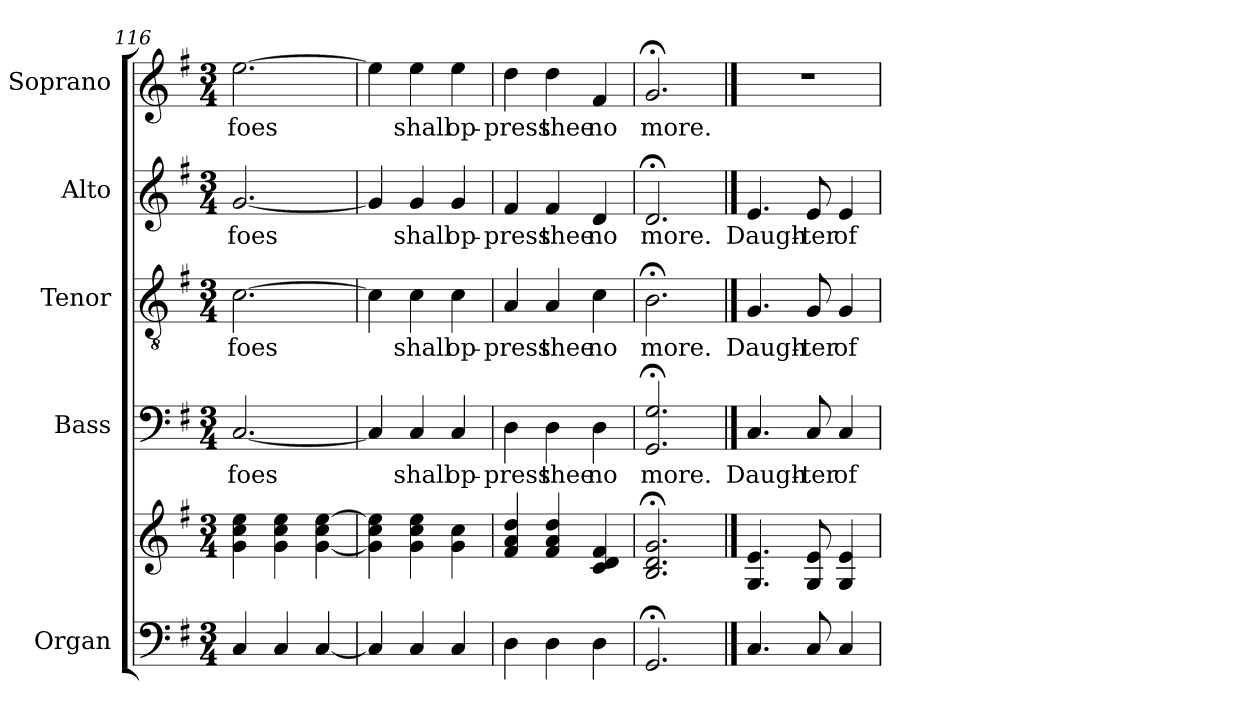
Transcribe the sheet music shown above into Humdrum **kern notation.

**kern	**kern	**kern	**text	**kern	**text	**kern	**text	**kern	**text
*part5	*part5	*part4	*part4	*part3	*part3	*part2	*part2	*part1	*part1
*staff6	*staff5	*staff4	*staff4	*staff3	*staff3	*staff2	*staff2	*staff1	*staff1
*I"Organ	*	*I"Bass	*	*I"Tenor	*	*I"Alto	*	*I"Soprano	*
*I'Org.	*	*I'B.	*	*I'T.	*	*I'A.	*	*I'S.	*
*clefF4	*clefG2	*clefF4	*	*clefGv2	*	*clefG2	*	*clefG2	*
*	*	*	*	*ITrd7c12	*	*	*	*	*
*k[f#]	*k[f#]	*k[f#]	*	*k[f#]	*	*k[f#]	*	*k[f#]	*
*G:	*G:	*G:	*	*G:	*	*G:	*	*G:	*
*M3/4	*M3/4	*M3/4	*	*M3/4	*	*M3/4	*	*M3/4	*
=116	=116	=116	=116	=116	=116	=116	=116	=116	=116
!	!	!	!LO:LY:b:color=#000000	!	!	!	!	!	!
!	!	!	!	!	!LO:LY:b:color=#000000	!	!	!	!
!	!	!	!	!	!	!	!LO:LY:b:color=#000000	!	!
!	!	!	!	!	!	!	!	!	!LO:LY:b:color=#000000
4Ci/	4gi\ 4cci 4eei	[<2.Ci/	foes	[>2.Ci\	foes	[<2.gi/	foes	[>2.eei\	foes
4Ci/	4gi\ 4cci 4eei	.	.	.	.	.	.	.	.
[<4Ci/	[<4gi\ 4cci [>4eei	.	.	.	.	.	.	.	.
=117	=117	=117	=117	=117	=117	=117	=117	=117	=117
4Ci/]	4gi\] 4cci 4eei]	4Ci/]	.	4Ci\]	.	4gi/]	.	4eei\]	.
!	!	!	!LO:LY:b:color=#000000	!	!	!	!	!	!
!	!	!	!	!	!LO:LY:b:color=#000000	!	!	!	!
!	!	!	!	!	!	!	!LO:LY:b:color=#000000	!	!
!	!	!	!	!	!	!	!	!	!LO:LY:b:color=#000000
4Ci/	4gi\ 4cci 4eei	4Ci/	shall	4Ci\	shall	4gi/	shall	4eei\	shall
!	!	!	!LO:LY:b:color=#000000	!	!	!	!	!	!
!	!	!	!	!	!LO:LY:b:color=#000000	!	!	!	!
!	!	!	!	!	!	!	!LO:LY:b:color=#000000	!	!
!	!	!	!	!	!	!	!	!	!LO:LY:b:color=#000000
4Ci/	4gi\ 4cci	4Ci/	op-	4Ci\	op-	4gi/	op-	4eei\	op-
=118	=118	=118	=118	=118	=118	=118	=118	=118	=118
!	!	!	!LO:LY:b:color=#000000	!	!	!	!	!	!
!	!	!	!	!	!LO:LY:b:color=#000000	!	!	!	!
!	!	!	!	!	!	!	!LO:LY:b:color=#000000	!	!
!	!	!	!	!	!	!	!	!	!LO:LY:b:color=#000000
4Di\	4f#i/ 4ai 4ddi	4Di\	-press	4AAi/	-press	4f#i/	-press	4ddi\	-press
!	!	!	!LO:LY:b:color=#000000	!	!	!	!	!	!
!	!	!	!	!	!LO:LY:b:color=#000000	!	!	!	!
!	!	!	!	!	!	!	!LO:LY:b:color=#000000	!	!
!	!	!	!	!	!	!	!	!	!LO:LY:b:color=#000000
4Di\	4f#i/ 4ai 4ddi	4Di\	thee	4AAi/	thee	4f#i/	thee	4ddi\	thee
!	!	!	!LO:LY:b:color=#000000	!	!	!	!	!	!
!	!	!	!	!	!LO:LY:b:color=#000000	!	!	!	!
!	!	!	!	!	!	!	!LO:LY:b:color=#000000	!	!
!	!	!	!	!	!	!	!	!	!LO:LY:b:color=#000000
4Di\	4ci/ 4di 4f#i	4Di\	no	4Ci\	no	4di/	no	4f#i/	no
=119	=119	=119	=119	=119	=119	=119	=119	=119	=119
!	!	!	!LO:LY:b:color=#000000	!	!	!	!	!	!
!	!	!	!	!	!LO:LY:b:color=#000000	!	!	!	!
!	!	!	!	!	!	!	!LO:LY:b:color=#000000	!	!
!	!	!	!	!	!	!	!	!	!LO:LY:b:color=#000000
2.GG;i/	2.Bi/; 2.di; 2.gi;	2.GGi/; 2.Gi;	more.	2.BB;i\	more.	2.d;i/	more.	2.g;i/	more.
!!LO:LB:g=z
==120	==120	==120	==120	==120	==120	==120	==120	==120	==120
!	!	!	!LO:LY:b:color=#000000	!	!	!	!	!	!
!	!	!	!	!	!LO:LY:b:color=#000000	!	!	!	!
!	!	!	!	!	!	!	!LO:LY:b:color=#000000	!LO:N:vis=1	!
4.Ci/	4.Gi/ 4.ei	4.Ci/	Daugh-	4.GGi/	Daugh-	4.ei/	Daugh-	2.r	.
!	!	!	!LO:LY:b:color=#000000	!	!	!	!	!	!
!	!	!	!	!	!LO:LY:b:color=#000000	!	!	!	!
!	!	!	!	!	!	!	!LO:LY:b:color=#000000	!	!
8Ci/	8Gi/ 8ei	8Ci/	-ter	8GGi/	-ter	8ei/	-ter	.	.
!	!	!	!LO:LY:b:color=#000000	!	!	!	!	!	!
!	!	!	!	!	!LO:LY:b:color=#000000	!	!	!	!
!	!	!	!	!	!	!	!LO:LY:b:color=#000000	!	!
4Ci/	4Gi/ 4ei	4Ci/	of	4GGi/	of	4ei/	of	.	.
=	=	=	=	=	=	=	=	=	=
*-	*-	*-	*-	*-	*-	*-	*-	*-	*-
